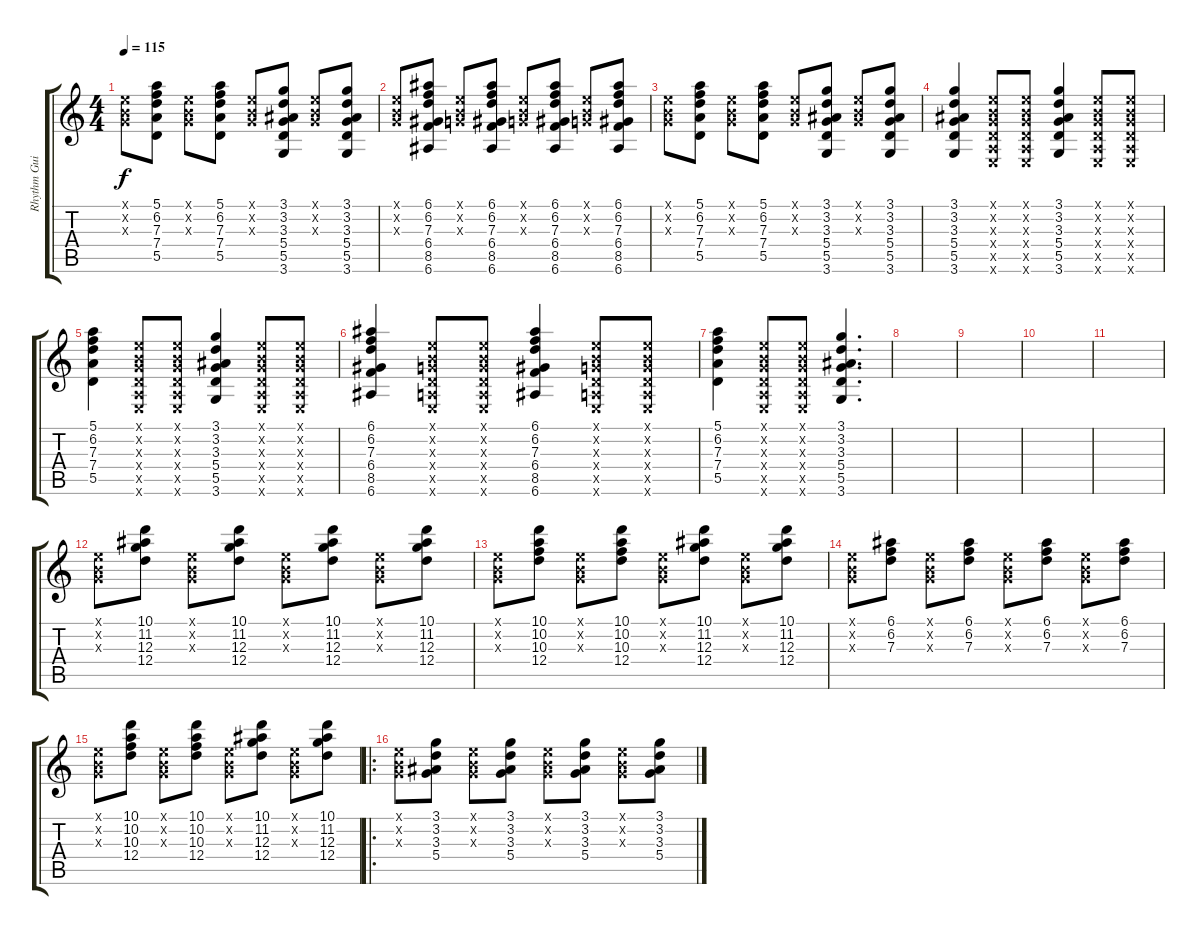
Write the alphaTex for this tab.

\track ("Rhythm Guitar" "Rhythm Gui") {instrument overdrivenguitar}
\staff {score tabs}
\tuning (E4 B3 G3 D3 A2 E2) {hide}
\ts (4 4)
\tempo 115
\clef g2
\ks c
(0.1{x} 0.2{x} 0.3{x}).8{dy f} (5.1 6.2 7.3 7.4 5.5).8 (0.1{x} 0.2{x} 0.3{x}).8 (5.1 6.2 7.3 7.4 5.5).8 (0.1{x} 0.2{x} 0.3{x}).8 (3.1 3.2 3.3 5.4 5.5 3.6).8 (0.1{x} 0.2{x} 0.3{x}).8 (3.1 3.2 3.3 5.4 5.5 3.6).8 |
(0.1{x} 0.2{x} 0.3{x}).8 (6.1 6.2 7.3 6.4 8.5 6.6).8 (0.1{x} 0.2{x} 0.3{x}).8 (6.1 6.2 7.3 6.4 8.5 6.6).8 (0.1{x} 0.2{x} 0.3{x}).8 (6.1 6.2 7.3 6.4 8.5 6.6).8 (0.1{x} 0.2{x} 0.3{x}).8 (6.1 6.2 7.3 6.4 8.5 6.6).8 |
(0.1{x} 0.2{x} 0.3{x}).8 (5.1 6.2 7.3 7.4 5.5).8 (0.1{x} 0.2{x} 0.3{x}).8 (5.1 6.2 7.3 7.4 5.5).8 (0.1{x} 0.2{x} 0.3{x}).8 (3.1 3.2 3.3 5.4 5.5 3.6).8 (0.1{x} 0.2{x} 0.3{x}).8 (3.1 3.2 3.3 5.4 5.5 3.6).8 |
(3.1 3.2 3.3 5.4 5.5 3.6).4 (0.1{x} 0.2{x} 0.3{x} 0.4{x} 0.5{x} 0.6{x}).8 (0.1{x} 0.2{x} 0.3{x} 0.4{x} 0.5{x} 0.6{x}).8 (3.1 3.2 3.3 5.4 5.5 3.6).4 (0.1{x} 0.2{x} 0.3{x} 0.4{x} 0.5{x} 0.6{x}).8 (0.1{x} 0.2{x} 0.3{x} 0.4{x} 0.5{x} 0.6{x}).8 |
(5.1 6.2 7.3 7.4 5.5).4 (0.1{x} 0.2{x} 0.3{x} 0.4{x} 0.5{x} 0.6{x}).8 (0.1{x} 0.2{x} 0.3{x} 0.4{x} 0.5{x} 0.6{x}).8 (3.1 3.2 3.3 5.4 5.5 3.6).4 (0.1{x} 0.2{x} 0.3{x} 0.4{x} 0.5{x} 0.6{x}).8 (0.1{x} 0.2{x} 0.3{x} 0.4{x} 0.5{x} 0.6{x}).8 |
(6.1 6.2 7.3 6.4 8.5 6.6).4 (0.1{x} 0.2{x} 0.3{x} 0.4{x} 0.5{x} 0.6{x}).8 (0.1{x} 0.2{x} 0.3{x} 0.4{x} 0.5{x} 0.6{x}).8 (6.1 6.2 7.3 6.4 8.5 6.6).4 (0.1{x} 0.2{x} 0.3{x} 0.4{x} 0.5{x} 0.6{x}).8 (0.1{x} 0.2{x} 0.3{x} 0.4{x} 0.5{x} 0.6{x}).8 |
(5.1 6.2 7.3 7.4 5.5).4 (0.1{x} 0.2{x} 0.3{x} 0.4{x} 0.5{x} 0.6{x}).8 (0.1{x} 0.2{x} 0.3{x} 0.4{x} 0.5{x} 0.6{x}).8 (3.1 3.2 3.3 5.4 5.5 3.6).4{d} |
|
|
|
|
(0.1{x} 0.2{x} 0.3{x}).8 (10.1 11.2 12.3 12.4).8 (0.1{x} 0.2{x} 0.3{x}).8 (10.1 11.2 12.3 12.4).8 (0.1{x} 0.2{x} 0.3{x}).8 (10.1 11.2 12.3 12.4).8 (0.1{x} 0.2{x} 0.3{x}).8 (10.1 11.2 12.3 12.4).8 |
(0.1{x} 0.2{x} 0.3{x}).8 (10.1 10.2 10.3 12.4).8 (0.1{x} 0.2{x} 0.3{x}).8 (10.1 10.2 10.3 12.4).8 (0.1{x} 0.2{x} 0.3{x}).8 (10.1 11.2 12.3 12.4).8 (0.1{x} 0.2{x} 0.3{x}).8 (10.1 11.2 12.3 12.4).8 |
(0.1{x} 0.2{x} 0.3{x}).8 (6.1 6.2 7.3).8 (0.1{x} 0.2{x} 0.3{x}).8 (6.1 6.2 7.3).8 (0.1{x} 0.2{x} 0.3{x}).8 (6.1 6.2 7.3).8 (0.1{x} 0.2{x} 0.3{x}).8 (6.1 6.2 7.3).8 |
(0.1{x} 0.2{x} 0.3{x}).8 (10.1 10.2 10.3 12.4).8 (0.1{x} 0.2{x} 0.3{x}).8 (10.1 10.2 10.3 12.4).8 (0.1{x} 0.2{x} 0.3{x}).8 (10.1 11.2 12.3 12.4).8 (0.1{x} 0.2{x} 0.3{x}).8 (10.1 11.2 12.3 12.4).8 |
\ro
(0.1{x} 0.2{x} 0.3{x}).8 (3.1 3.2 3.3 5.4).8 (0.1{x} 0.2{x} 0.3{x}).8 (3.1 3.2 3.3 5.4).8 (0.1{x} 0.2{x} 0.3{x}).8 (3.1 3.2 3.3 5.4).8 (0.1{x} 0.2{x} 0.3{x}).8 (3.1 3.2 3.3 5.4).8
